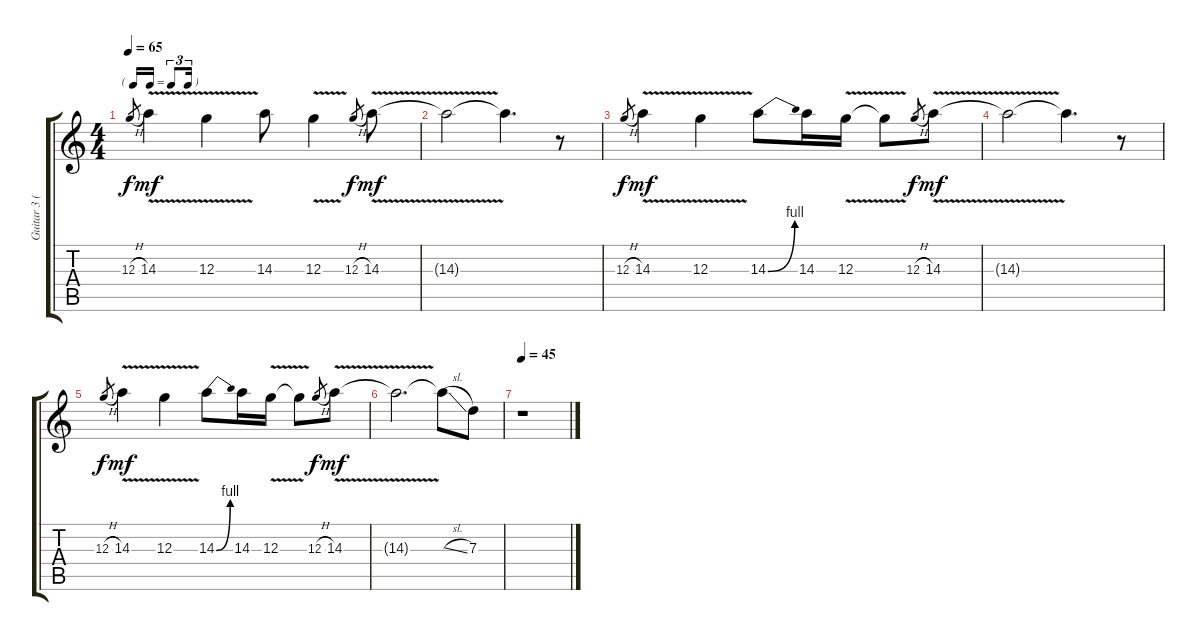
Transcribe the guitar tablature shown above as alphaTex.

\track ("Guitar 3 (dist.)" "Guitar 3 (") {instrument distortionguitar}
\staff {score tabs}
\tuning (E4 B3 G3 D3 A2 E2) {hide}
\ts (4 4)
\tf triplet16th
\tempo 65
\clef g2
\ks aminor
12.3{h}.8{gr dy f} 14.3{v}.4{dy mf} 12.3{v}.4 14.3.8 12.3{v}.4 12.3{h}.8{gr dy f} 14.3{v}.8{dy mf} |
14.3{t}.2 14.3{t}.4{d} r.8 |
12.3{h}.8{gr dy f} 14.3{v}.4{dy mf} 12.3{v}.4 14.3{be (bend 0 0 60 4)}.8 14.3.16 12.3{v}.16 12.3{t}.8 12.3{h}.8{gr dy f} 14.3{v}.8{dy mf} |
14.3{t}.2 14.3{t}.4{d} r.8 |
12.3{h}.8{gr dy f} 14.3{v}.4{dy mf} 12.3{v}.4 14.3{be (bend 0 0 60 4)}.8 14.3.16 12.3{v}.16 12.3{t}.8 12.3{h}.8{gr dy f} 14.3{v}.8{dy mf} |
14.3{t}.2{d} 14.3{sl t}.8 7.3.8 |
\tempo 45
r.1
